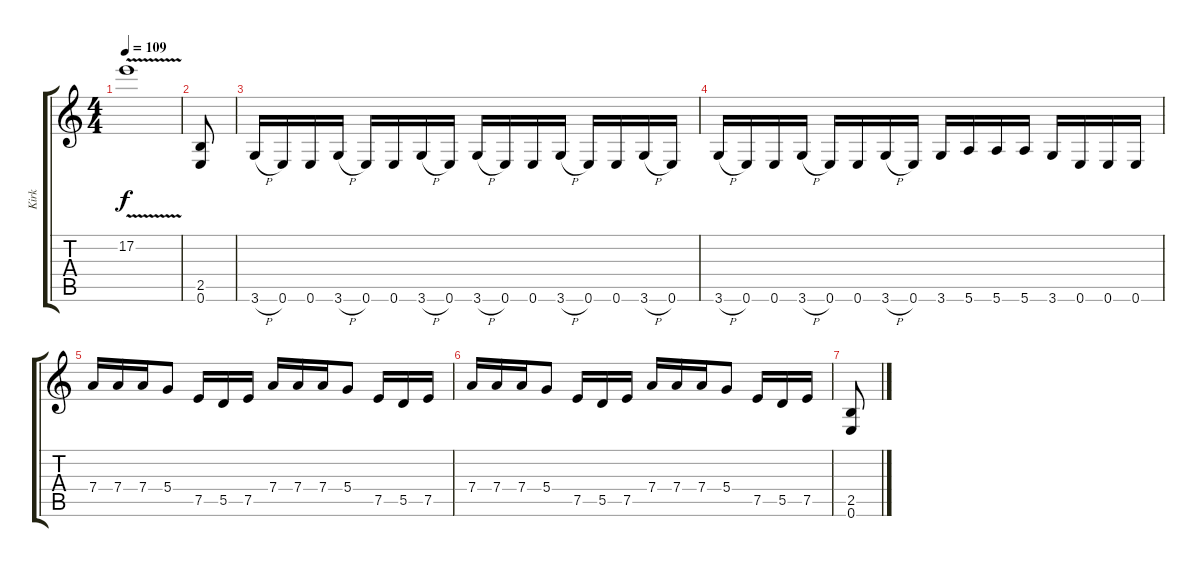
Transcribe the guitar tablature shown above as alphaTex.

\track ("Kirk" "Kirk") {instrument distortionguitar}
\staff {score tabs}
\tuning (E4 B3 G3 D3 A2 E2) {hide}
\ts (4 4)
\tempo 109
\clef g2
\ks c
17.2{v}.1{dy f volume 0} |
(2.5 0.6).8{volume 16} |
3.6{h}.16{volume 16} 0.6.16 0.6.16 3.6{h}.16 0.6.16 0.6.16 3.6{h}.16 0.6.16 3.6{h}.16 0.6.16 0.6.16 3.6{h}.16 0.6.16 0.6.16 3.6{h}.16 0.6.16 |
3.6{h}.16 0.6.16 0.6.16 3.6{h}.16 0.6.16 0.6.16 3.6{h}.16 0.6.16 3.6.16 5.6.16 5.6.16 5.6.16 3.6.16 0.6.16 0.6.16 0.6.16 |
7.4.16 7.4.16 7.4.16 5.4.8 7.5.16 5.5.16 7.5.16 7.4.16 7.4.16 7.4.16 5.4.8 7.5.16 5.5.16 7.5.16 |
7.4.16 7.4.16 7.4.16 5.4.8 7.5.16 5.5.16 7.5.16 7.4.16 7.4.16 7.4.16 5.4.8 7.5.16 5.5.16 7.5.16 |
(2.5 0.6).8
